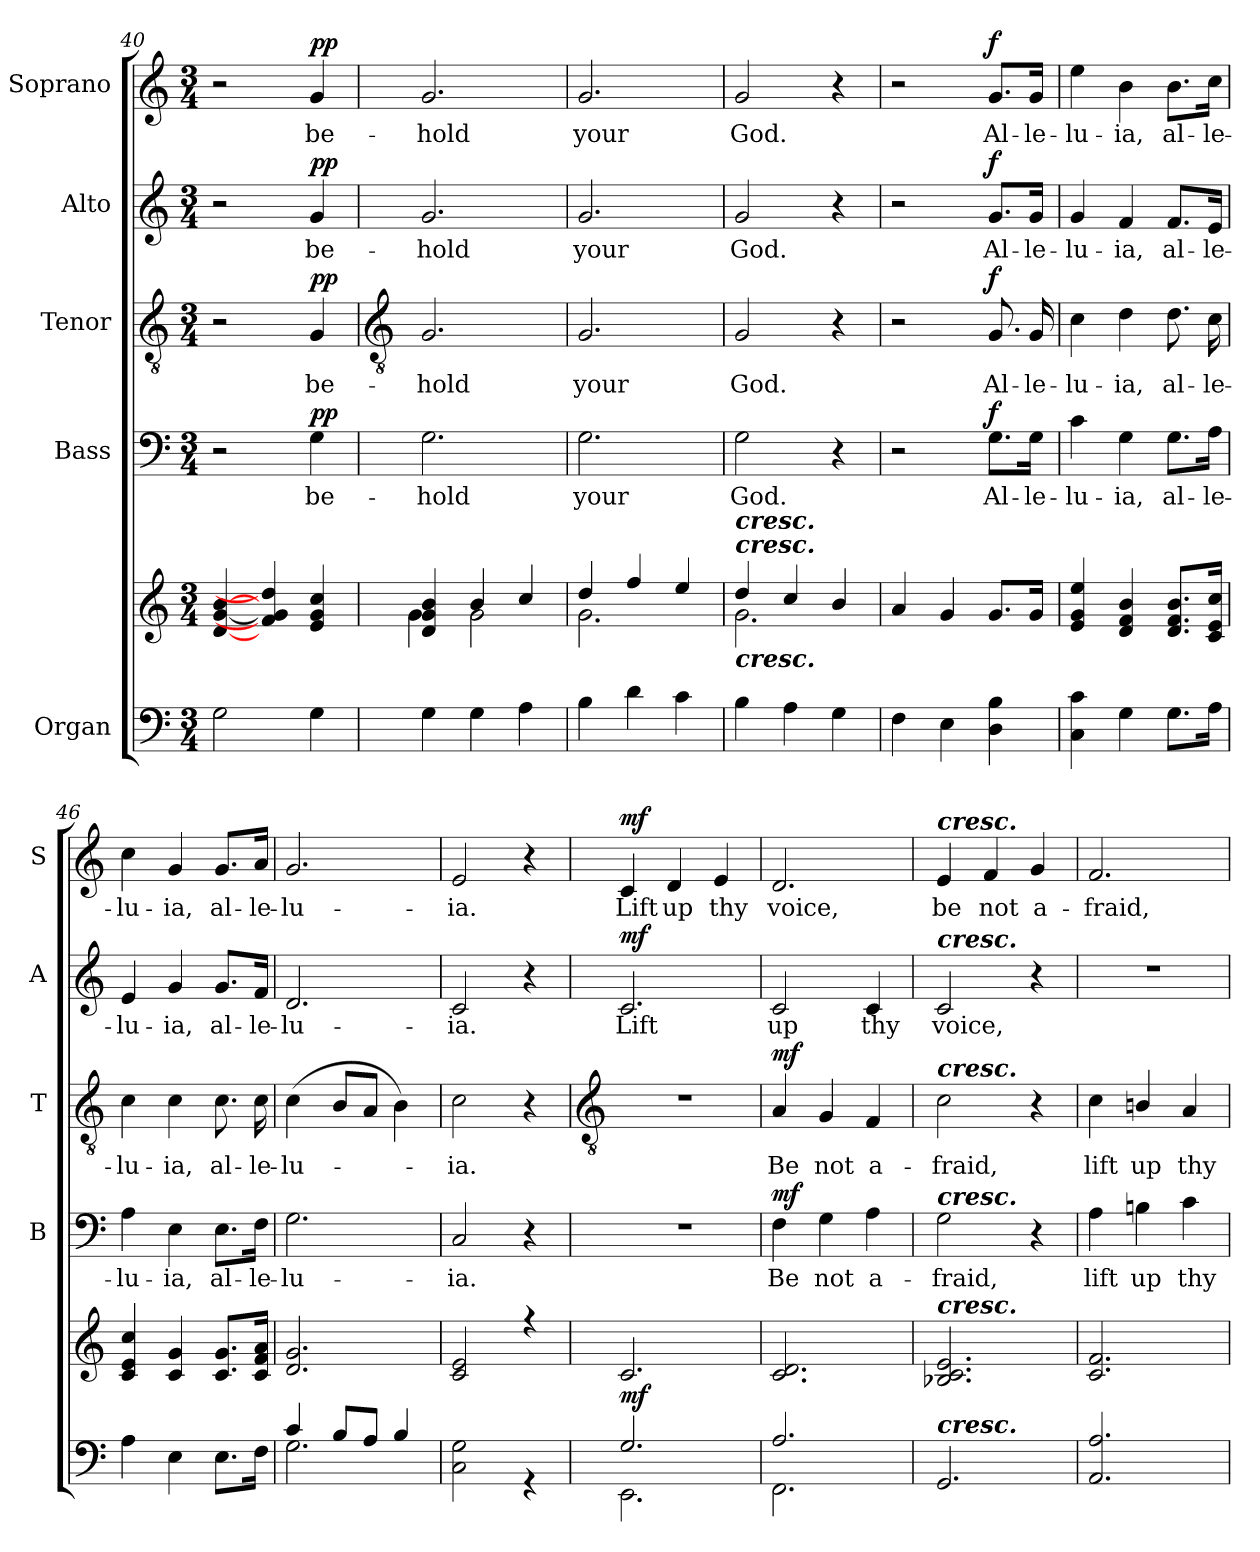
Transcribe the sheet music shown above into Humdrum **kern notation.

**kern	**kern	**dynam	**kern	**text	**dynam	**kern	**text	**dynam	**kern	**text	**dynam	**kern	**text	**dynam
*part5	*part5	*part5	*part4	*part4	*part4	*part3	*part3	*part3	*part2	*part2	*part2	*part1	*part1	*part1
*staff6	*staff5	*staff5/6	*staff4	*staff4	*staff4	*staff3	*staff3	*staff3	*staff2	*staff2	*staff2	*staff1	*staff1	*staff1
*I"Organ	*	*	*I"Bass	*	*	*I"Tenor	*	*	*I"Alto	*	*	*I"Soprano	*	*
*	*	*	*I'B	*	*	*I'T	*	*	*I'A	*	*	*I'S	*	*
*clefF4	*clefG2	*	*clefF4	*	*	*clefGv2	*	*	*clefG2	*	*	*clefG2	*	*
*k[]	*k[]	*	*k[]	*	*	*k[]	*	*	*k[]	*	*	*k[]	*	*
*C:	*C:	*	*C:	*	*	*C:	*	*	*C:	*	*	*C:	*	*
*M3/4	*M3/4	*	*M3/4	*	*	*M3/4	*	*	*M3/4	*	*	*M3/4	*	*
=40	=40	=40	=40	=40	=40	=40	=40	=40	=40	=40	=40	=40	=40	=40
*^	*	*	*	*	*	*	*	*	*	*	*	*	*	*
2.ryy	2G	[4d [4g [4b	.	2r	.	.	2r	.	.	2r	.	.	2r	.	.
.	.	4fn] 4g] 4dd]	.	.	.	.	.	.	.	.	.	.	.	.	.
!	!	!	!	!	!LO:LY:b	!LO:DY:b	!	!LO:LY:b	!LO:DY:b	!	!LO:LY:b	!LO:DY:b	!	!LO:LY:b	!LO:DY:b
.	4G	4e 4g 4cc	.	4G	be-	pp	4G	be-	pp	4g	be-	pp	4g	be-	pp
!!LO:LB:g=z
=41	=41	=41	=41	=41	=41	=41	=41	=41	=41	=41	=41	=41	=41	=41	=41
*	*	*	*	*	*	*	*clefGv2	*	*	*	*	*	*	*	*
*	*	*^	*	*	*	*	*	*	*	*	*	*	*	*	*
!	!	!	!	!	!	!LO:LY:b	!	!	!LO:LY:b	!	!	!LO:LY:b	!	!	!LO:LY:b	!
2.ryy	4G	4d 4g 4b	4g	.	2.G	-hold	.	2.G	-hold	.	2.g	-hold	.	2.g	-hold	.
.	4G	4b/	2g\	.	.	.	.	.	.	.	.	.	.	.	.	.
.	4A	4cc/	.	.	.	.	.	.	.	.	.	.	.	.	.	.
=42	=42	=42	=42	=42	=42	=42	=42	=42	=42	=42	=42	=42	=42	=42	=42	=42
!	!	!	!	!	!	!LO:LY:b	!	!	!LO:LY:b	!	!	!LO:LY:b	!	!	!LO:LY:b	!
2.ryy	4B	4dd/	2.g\	.	2.G	your	.	2.G	your	.	2.g	your	.	2.g	your	.
.	4d	4ff/	.	.	.	.	.	.	.	.	.	.	.	.	.	.
.	4c	4ee/	.	.	.	.	.	.	.	.	.	.	.	.	.	.
=43	=43	=43	=43	=43	=43	=43	=43	=43	=43	=43	=43	=43	=43	=43	=43	=43
!	!	!LO:TX:a:Bi:t=cresc.	!	!	!	!	!	!	!	!	!	!	!	!	!	!
!	!	!LO:TX:a:Bi:t=cresc.	!	!	!	!	!	!	!	!	!	!	!	!	!	!
!LO:TX:a:Bi:t=cresc.	!	!	!	!	!	!	!	!	!	!	!	!	!	!	!	!
!	!	!	!	!	!	!LO:LY:b	!	!	!LO:LY:b	!	!	!LO:LY:b	!	!	!LO:LY:b	!
2.ryy	4B	4dd/	2.g\	.	2G	God.	.	2G	God.	.	2g	God.	.	2g	God.	.
.	4A	4cc/	.	.	.	.	.	.	.	.	.	.	.	.	.	.
.	4G	4b/	.	.	4r	.	.	4r	.	.	4r	.	.	4r	.	.
=44	=44	=44	=44	=44	=44	=44	=44	=44	=44	=44	=44	=44	=44	=44	=44	=44
!	!	!	!LO:N:vis=1	!	!	!	!	!	!	!	!	!	!	!	!	!
2ryy	4F	4a	2.ryy	.	2r	.	.	2r	.	.	2r	.	.	2r	.	.
.	4E	4g	.	.	.	.	.	.	.	.	.	.	.	.	.	.
!	!	!	!	!	!	!LO:LY:b	!LO:DY:b	!	!LO:LY:b	!LO:DY:b	!	!LO:LY:b	!LO:DY:b	!	!LO:LY:b	!LO:DY:b
8.ryy	4D 4B	8.gL	.	.	8.G\L	Al-	f	8.G	Al-	f	8.g/L	Al-	f	8.g/L	Al-	f
!	!	!	!	!	!	!LO:LY:b	!	!	!LO:LY:b	!	!	!LO:LY:b	!	!	!LO:LY:b	!
16ryy	.	16gJ	.	.	16G\Jk	-le-	.	16G	-le-	.	16g/Jk	-le-	.	16g/Jk	-le-	.
=45	=45	=45	=45	=45	=45	=45	=45	=45	=45	=45	=45	=45	=45	=45	=45	=45
!	!	!	!LO:N:vis=1	!	!	!LO:LY:b	!	!	!LO:LY:b	!	!	!LO:LY:b	!	!	!LO:LY:b	!
2.ryy	4C 4c	4e 4g 4ee	2.ryy	.	4c	-lu-	.	4c	-lu-	.	4g	-lu-	.	4ee	-lu-	.
!	!	!	!	!	!	!LO:LY:b	!	!	!LO:LY:b	!	!	!LO:LY:b	!	!	!LO:LY:b	!
.	4G	4d/ 4f/ 4b/	.	.	4G	-ia,	.	4d	-ia,	.	4f	-ia,	.	4b	-ia,	.
!	!	!	!	!	!	!LO:LY:b	!	!	!LO:LY:b	!	!	!LO:LY:b	!	!	!LO:LY:b	!
.	8.GL	8.d/ 8.f/ 8.b/L	.	.	8.G\L	al-	.	8.d	al-	.	8.f/L	al-	.	8.b\L	al-	.
!	!	!	!	!	!	!LO:LY:b	!	!	!LO:LY:b	!	!	!LO:LY:b	!	!	!LO:LY:b	!
.	16AJ	16c/ 16e/ 16cc/J	.	.	16A\Jk	-le-	.	16c	-le-	.	16e/Jk	-le-	.	16cc\Jk	-le-	.
=46	=46	=46	=46	=46	=46	=46	=46	=46	=46	=46	=46	=46	=46	=46	=46	=46
!	!	!	!LO:N:vis=1	!	!	!LO:LY:b	!	!	!LO:LY:b	!	!	!LO:LY:b	!	!	!LO:LY:b	!
2ryy	4A	4c/ 4e/ 4cc/	2.ryy	.	4A	-lu-	.	4c	-lu-	.	4e	-lu-	.	4cc	-lu-	.
!	!	!	!	!	!	!LO:LY:b	!	!	!LO:LY:b	!	!	!LO:LY:b	!	!	!LO:LY:b	!
.	4E	4c 4g	.	.	4E	-ia,	.	4c	-ia,	.	4g	-ia,	.	4g	-ia,	.
!	!	!	!	!	!	!LO:LY:b	!	!	!LO:LY:b	!	!	!LO:LY:b	!	!	!LO:LY:b	!
8.ryy	8.EL	8.c 8.gL	.	.	8.E\L	al-	.	8.c	al-	.	8.g/L	al-	.	8.g/L	al-	.
!	!	!	!	!	!	!LO:LY:b	!	!	!LO:LY:b	!	!	!LO:LY:b	!	!	!LO:LY:b	!
16ryy	16FJ	16c 16f 16aJ	.	.	16F\Jk	-le-	.	16c	-le-	.	16f/Jk	-le-	.	16a/Jk	-le-	.
=47	=47	=47	=47	=47	=47	=47	=47	=47	=47	=47	=47	=47	=47	=47	=47	=47
!	!	!	!LO:N:vis=1	!	!	!LO:LY:b	!	!	!LO:LY:b	!	!	!LO:LY:b	!	!	!LO:LY:b	!
4c/	2.G	2.d 2.g	2.ryy	.	2.G	-lu-	.	(>4c	-lu-	.	2.d	-lu-	.	2.g	-lu-	.
8B/L	.	.	.	.	.	.	.	8BL	.	.	.	.	.	.	.	.
8A/J	.	.	.	.	.	.	.	8AJ	.	.	.	.	.	.	.	.
4B/	.	.	.	.	.	.	.	4B\)	.	.	.	.	.	.	.	.
=48	=48	=48	=48	=48	=48	=48	=48	=48	=48	=48	=48	=48	=48	=48	=48	=48
!	!	!	!LO:N:vis=1	!	!	!LO:LY:b	!	!	!LO:LY:b	!	!	!LO:LY:b	!	!	!LO:LY:b	!
2.ryy	2C\ 2G\	2c 2e	2.ryy	.	2C	-ia.	.	2c	ia.	.	2c	-ia.	.	2e	-ia.	.
.	4r	4r	.	.	4r	.	.	4r	.	.	4r	.	.	4r	.	.
!!LO:LB:g=z
=49	=49	=49	=49	=49	=49	=49	=49	=49	=49	=49	=49	=49	=49	=49	=49	=49
*	*	*	*	*	*	*	*	*clefGv2	*	*	*	*	*	*	*	*
!	!	!	!LO:N:vis=1	!LO:DY:b	!LO:N:vis=1	!	!	!LO:N:vis=1	!	!	!	!LO:LY:b	!LO:DY:b	!	!LO:LY:b	!LO:DY:b
2.G/	2.EE\	2.c	2.ryy	mf	2.r	.	.	2.r	.	.	2.c	Lift	mf	4c	Lift	mf
!	!	!	!	!	!	!	!	!	!	!	!	!	!	!	!LO:LY:b	!
.	.	.	.	.	.	.	.	.	.	.	.	.	.	4d	up	.
!	!	!	!	!	!	!	!	!	!	!	!	!	!	!	!LO:LY:b	!
.	.	.	.	.	.	.	.	.	.	.	.	.	.	4e	thy	.
=50	=50	=50	=50	=50	=50	=50	=50	=50	=50	=50	=50	=50	=50	=50	=50	=50
!	!	!	!LO:N:vis=1	!	!	!LO:LY:b	!LO:DY:b	!	!LO:LY:b	!LO:DY:b	!	!LO:LY:b	!	!	!LO:LY:b	!
2.A/	2.FF\	2.c 2.d	2.ryy	.	4F	Be	mf	4A	Be	mf	2c	up	.	2.d	voice,	.
!	!	!	!	!	!	!LO:LY:b	!	!	!LO:LY:b	!	!	!	!	!	!	!
.	.	.	.	.	4G	not	.	4G	not	.	.	.	.	.	.	.
!	!	!	!	!	!	!LO:LY:b	!	!	!LO:LY:b	!	!	!LO:LY:b	!	!	!	!
.	.	.	.	.	4A	a-	.	4F	a-	.	4c	thy	.	.	.	.
=51	=51	=51	=51	=51	=51	=51	=51	=51	=51	=51	=51	=51	=51	=51	=51	=51
!	!	!	!	!	!	!	!	!	!	!	!	!	!	!LO:TX:a:Bi:t=cresc.	!	!
!	!	!	!	!	!	!	!	!	!	!	!LO:TX:a:Bi:t=cresc.	!	!	!	!	!
!	!	!	!	!	!	!	!	!LO:TX:a:Bi:t=cresc.	!	!	!	!	!	!	!	!
!	!	!	!	!	!LO:TX:a:Bi:t=cresc.	!	!	!	!	!	!	!	!	!	!	!
!	!	!LO:TX:a:Bi:t=cresc.	!	!	!	!	!	!	!	!	!	!	!	!	!	!
!LO:TX:a:Bi:t=cresc.	!	!	!	!	!	!	!	!	!	!	!	!	!	!	!	!
!	!LO:N:vis=1	!	!LO:N:vis=1	!	!	!LO:LY:b	!	!	!LO:LY:b	!	!	!LO:LY:b	!	!	!LO:LY:b	!
2.GG/	2.ryy	2.B-X 2.c 2.e	2.ryy	.	2G	-fraid,	.	2c	-fraid,	.	2c	voice,	.	4e	be	.
!	!	!	!	!	!	!	!	!	!	!	!	!	!	!	!LO:LY:b	!
.	.	.	.	.	.	.	.	.	.	.	.	.	.	4f	not	.
!	!	!	!	!	!	!	!	!	!	!	!	!	!	!	!LO:LY:b	!
.	.	.	.	.	4r	.	.	4r	.	.	4r	.	.	4g	a-	.
=52	=52	=52	=52	=52	=52	=52	=52	=52	=52	=52	=52	=52	=52	=52	=52	=52
!	!LO:N:vis=1	!	!LO:N:vis=1	!	!	!LO:LY:b	!	!	!LO:LY:b	!	!LO:N:vis=1	!	!	!	!LO:LY:b	!
2.AA/ 2.A/	2.ryy	2.c 2.f	2.ryy	.	4A	lift	.	4c	lift	.	2.r	.	.	2.f	-fraid,	.
!	!	!	!	!	!	!LO:LY:b	!	!	!LO:LY:b	!	!	!	!	!	!	!
.	.	.	.	.	4Bn	up	.	4Bn/	up	.	.	.	.	.	.	.
!	!	!	!	!	!	!LO:LY:b	!	!	!LO:LY:b	!	!	!	!	!	!	!
.	.	.	.	.	4c	thy	.	4A	thy	.	.	.	.	.	.	.
*v	*v	*	*	*	*	*	*	*	*	*	*	*	*	*	*	*
*	*v	*v	*	*	*	*	*	*	*	*	*	*	*	*	*
=	=	=	=	=	=	=	=	=	=	=	=	=	=	=
*-	*-	*-	*-	*-	*-	*-	*-	*-	*-	*-	*-	*-	*-	*-
